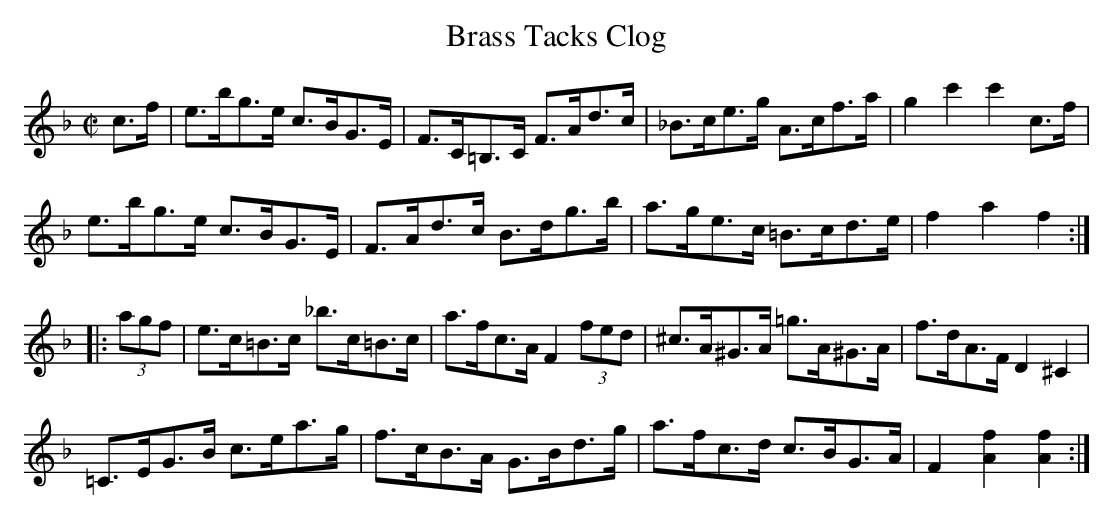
X:1
T:Brass Tacks Clog
M:C|
L:1/8
K:F
c>f|e>bg>e c>BG>E|F>C=B,>C F>Ad>c|_B>ce>g A>cf>a|g2 c'2c'2c>f|
e>bg>e c>BG>E|F>Ad>c B>dg>b|a>ge>c =B>cd>e |f2a2f2:|
|:(3agf|e>c=B>c _b>c=B>c|a>fc>A F2 (3fed|^c>A^G>A =g>A^G>A|f>dA>F D2^C2|
=C>EG>B c>ea>g|f>cB>A G>Bd>g|a>fc>d c>BG>A|F2 [A2f2][A2f2]:|
